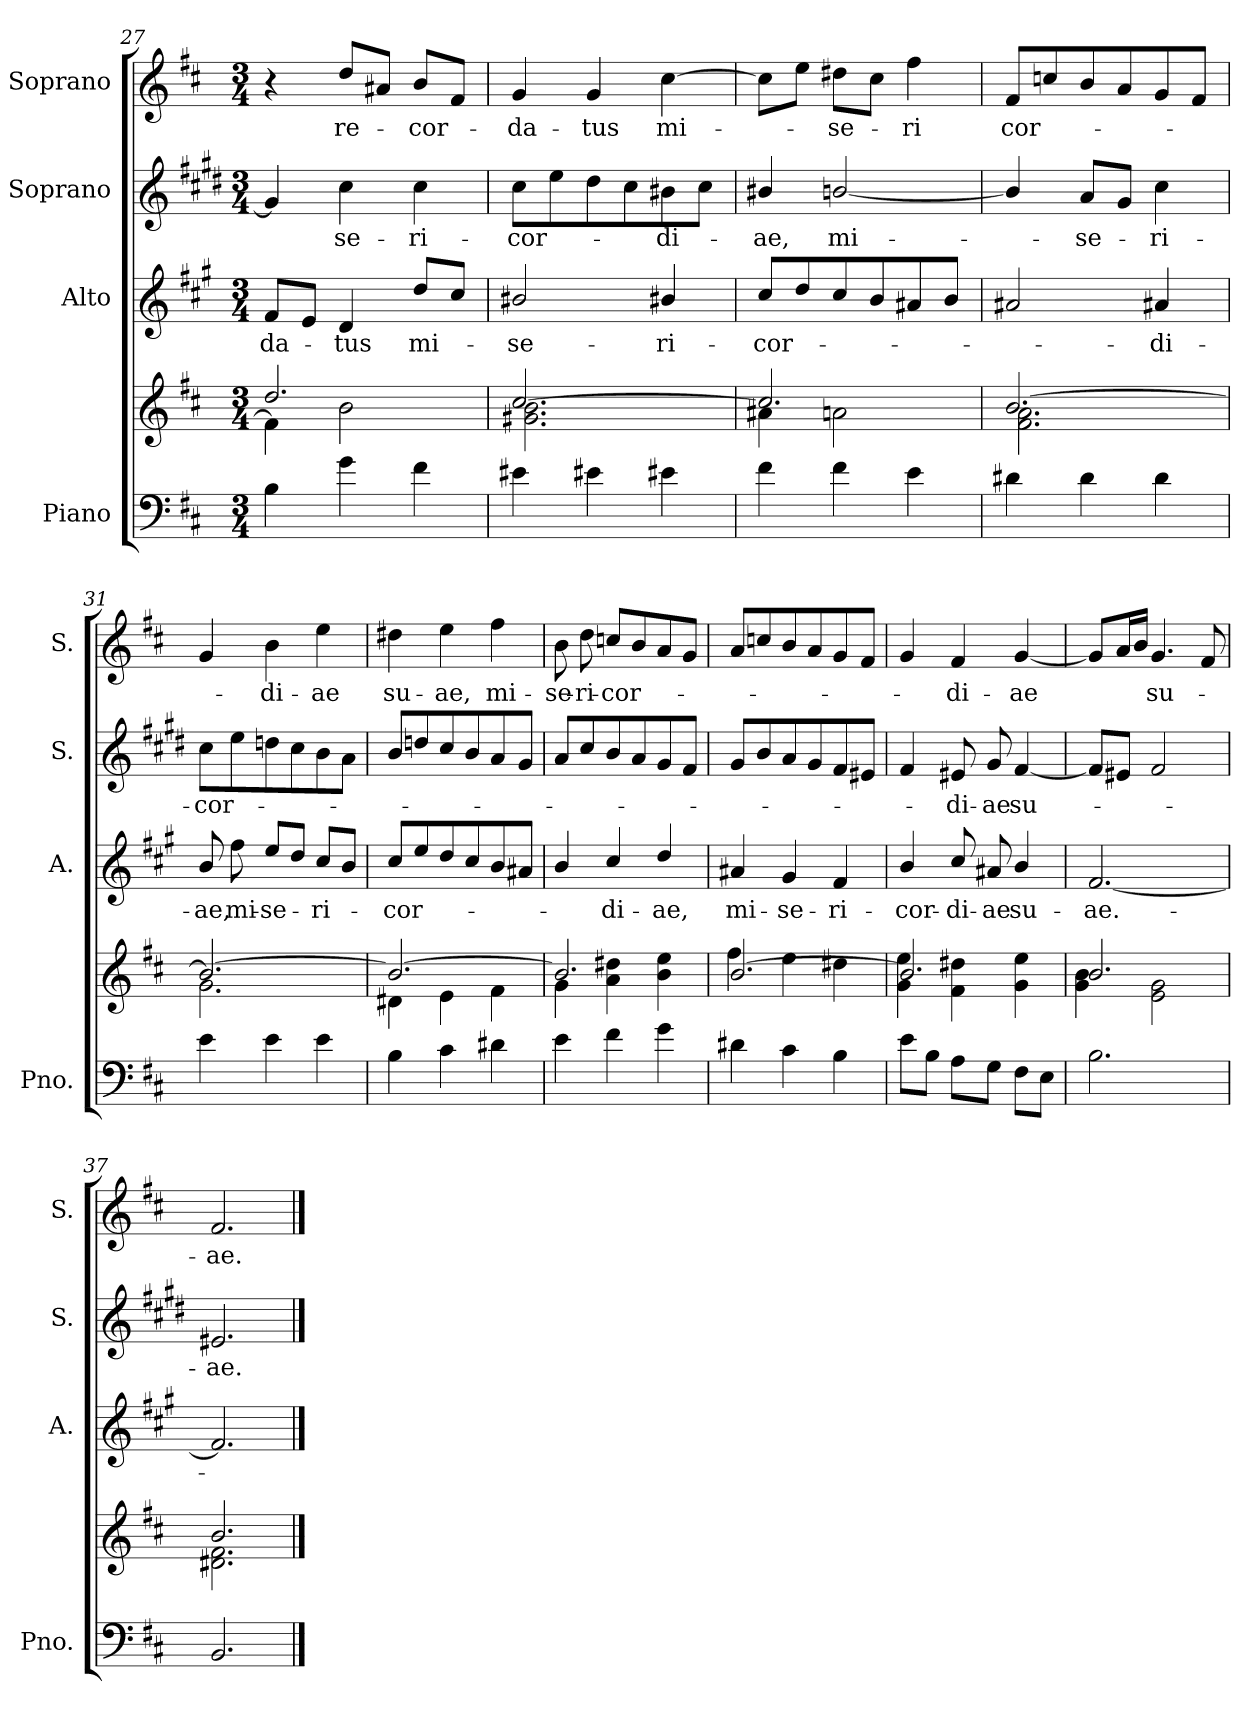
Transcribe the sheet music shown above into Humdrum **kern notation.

**kern	**kern	**kern	**text	**kern	**text	**kern	**text
*part4	*part4	*part3	*part3	*part2	*part2	*part1	*part1
*staff5	*staff4	*staff3	*staff3	*staff2	*staff2	*staff1	*staff1
*I"Piano	*	*I"Alto	*	*I"Soprano	*	*I"Soprano	*
*I'Pno.	*	*I'A.	*	*I'S.	*	*I'S.	*
!!LO:PB:g=z
*clefF4	*clefG2	*clefG2	*	*clefG2	*	*clefG2	*
*	*	*ITrd4c7	*	*ITrd1c2	*	*	*
*k[f#c#]	*k[f#c#]	*k[f#c#]	*	*k[f#c#]	*	*k[f#c#]	*
*D:	*D:	*D:	*	*D:	*	*D:	*
*M3/4	*M3/4	*M3/4	*	*M3/4	*	*M3/4	*
=27	=27	=27	=27	=27	=27	=27	=27
*	*^	*	*	*	*	*	*
4B\	2.dd/	4f#\]	8B/L	-da-	4f#/]	.	4r	.
.	.	.	8A/J	.	.	.	.	.
4g\	.	2b\	4G/	-tus	4b\	-se-	8dd/L	re-
.	.	.	.	.	.	.	8a#X/J	.
4f#\	.	.	8g/L	mi-	4b\	-ri-	8b/L	-cor-
.	.	.	8f#/J	.	.	.	8f#/J	.
=28	=28	=28	=28	=28	=28	=28	=28	=28
4e#X\	[2.cc#/	2.g#X\ 2.b\	2e#X/	-se-	8b\L	-cor-	4g/	-da-
.	.	.	.	.	8dd\	.	.	.
4e#X\	.	.	.	.	8cc#\	.	4g/	-tus
.	.	.	.	.	8b\	.	.	.
4e#X\	.	.	4e#X/	-ri-	8a#X\	-di-	[4cc#\	mi-
.	.	.	.	.	8b\J	.	.	.
=29	=29	=29	=29	=29	=29	=29	=29	=29
4f#\	2.cc#/]	4a#X\	8f#/L	-cor-	4a#X/	-ae,	8cc#\L]	.
.	.	.	8g/	.	.	.	8ee\J	.
4f#\	.	2an\	8f#/	.	[2an/	mi-	8dd#X\L	-se-
.	.	.	8e/	.	.	.	8cc#\J	.
4e\	.	.	8d#X/	.	.	.	4ff#\	-ri
.	.	.	8e/J	.	.	.	.	.
=30	=30	=30	=30	=30	=30	=30	=30	=30
4d#X\	[2.b/	2.f#\ 2.a\	2d#X/	.	4a/]	.	8f#/L	cor-
.	.	.	.	.	.	.	8ccn/	.
4d#\	.	.	.	.	8g/L	-se-	8b/	.
.	.	.	.	.	8f#/J	.	8a/	.
4d#\	.	.	4d#X/	-di-	4b\	-ri-	8g/	.
.	.	.	.	.	.	.	8f#/J	.
=31	=31	=31	=31	=31	=31	=31	=31	=31
4e\	2.b/_	2.g\	8e/	-ae,	8b\L	-cor-	4g/	.
.	.	.	8b\	mi-	8dd\	.	.	.
4e\	.	.	8a/L	-se-	8ccn\	.	4b\	-di-
.	.	.	8g/J	.	8b\	.	.	.
4e\	.	.	8f#/L	-ri-	8a\	.	4ee\	-ae
.	.	.	8e/J	.	8g\J	.	.	.
!!LO:LB:g=z
=32	=32	=32	=32	=32	=32	=32	=32	=32
4B\	2.b/_	4d#X\	8f#/L	-cor-	8a/L	.	4dd#X\	su-
.	.	.	8a/	.	8ccn/	.	.	.
4c#\	.	4e\	8g/	.	8b/	.	4ee\	-ae,
.	.	.	8f#/	.	8a/	.	.	.
4d#X\	.	4f#\	8e/	.	8g/	.	4ff#\	mi-
.	.	.	8d#X/J	.	8f#/J	.	.	.
=33	=33	=33	=33	=33	=33	=33	=33	=33
4e\	2.b/]	4g\	4e/	.	8g/L	.	8b\	-se-
.	.	.	.	.	8b/	.	8dd\	-ri-
4f#\	.	4a\ 4dd#X\	4f#/	-di-	8a/	.	8ccn/L	-cor-
.	.	.	.	.	8g/	.	8b/	.
4g\	.	4b\ 4ee\	4g/	-ae,	8f#/	.	8a/	.
.	.	.	.	.	8e/J	.	8g/J	.
=34	=34	=34	=34	=34	=34	=34	=34	=34
4d#X\	[2.b/	4ff#\	4d#X/	mi-	8f#/L	.	8a/L	.
.	.	.	.	.	8a/	.	8ccn/	.
4c#\	.	4ee\	4c#/	-se-	8g/	.	8b/	.
.	.	.	.	.	8f#/	.	8a/	.
4B\	.	4dd#X\	4B/	-ri-	8e/	.	8g/	.
.	.	.	.	.	8d#X/J	.	8f#/J	.
=35	=35	=35	=35	=35	=35	=35	=35	=35
8e\L	2.b/]	4g\ 4ee\	4e/	-cor-	4e/	.	4g/	.
8B\J	.	.	.	.	.	.	.	.
8A\L	.	4f#\ 4dd#X\	8f#/	-di-	8d#X/	-di-	4f#/	-di-
8G\J	.	.	8d#X/	-ae	8f#/	-ae	.	.
8F#\L	.	4g\ 4ee\	4e/	su-	[4e/	su-	[4g/	-ae
8E\J	.	.	.	.	.	.	.	.
=36	=36	=36	=36	=36	=36	=36	=36	=36
2.B\	2.b/	4g\ 4b\	[2.B/	-ae.-	8e/L]	.	8g/L]	.
.	.	.	.	.	8d#X/J	.	16a/L	.
.	.	.	.	.	.	.	16b/JJ	.
.	.	2e\ 2g\	.	.	2e/	.	4.g/	su-
.	.	.	.	.	.	.	8f#/	.
=37	=37	=37	=37	=37	=37	=37	=37	=37
2.BB/	2.b/	2.d#X\ 2.f#\	2.B/]	.	2.d#X/	-ae.	2.f#/	-ae.
*	*v	*v	*	*	*	*	*	*
==	==	==	==	==	==	==	==
*-	*-	*-	*-	*-	*-	*-	*-
